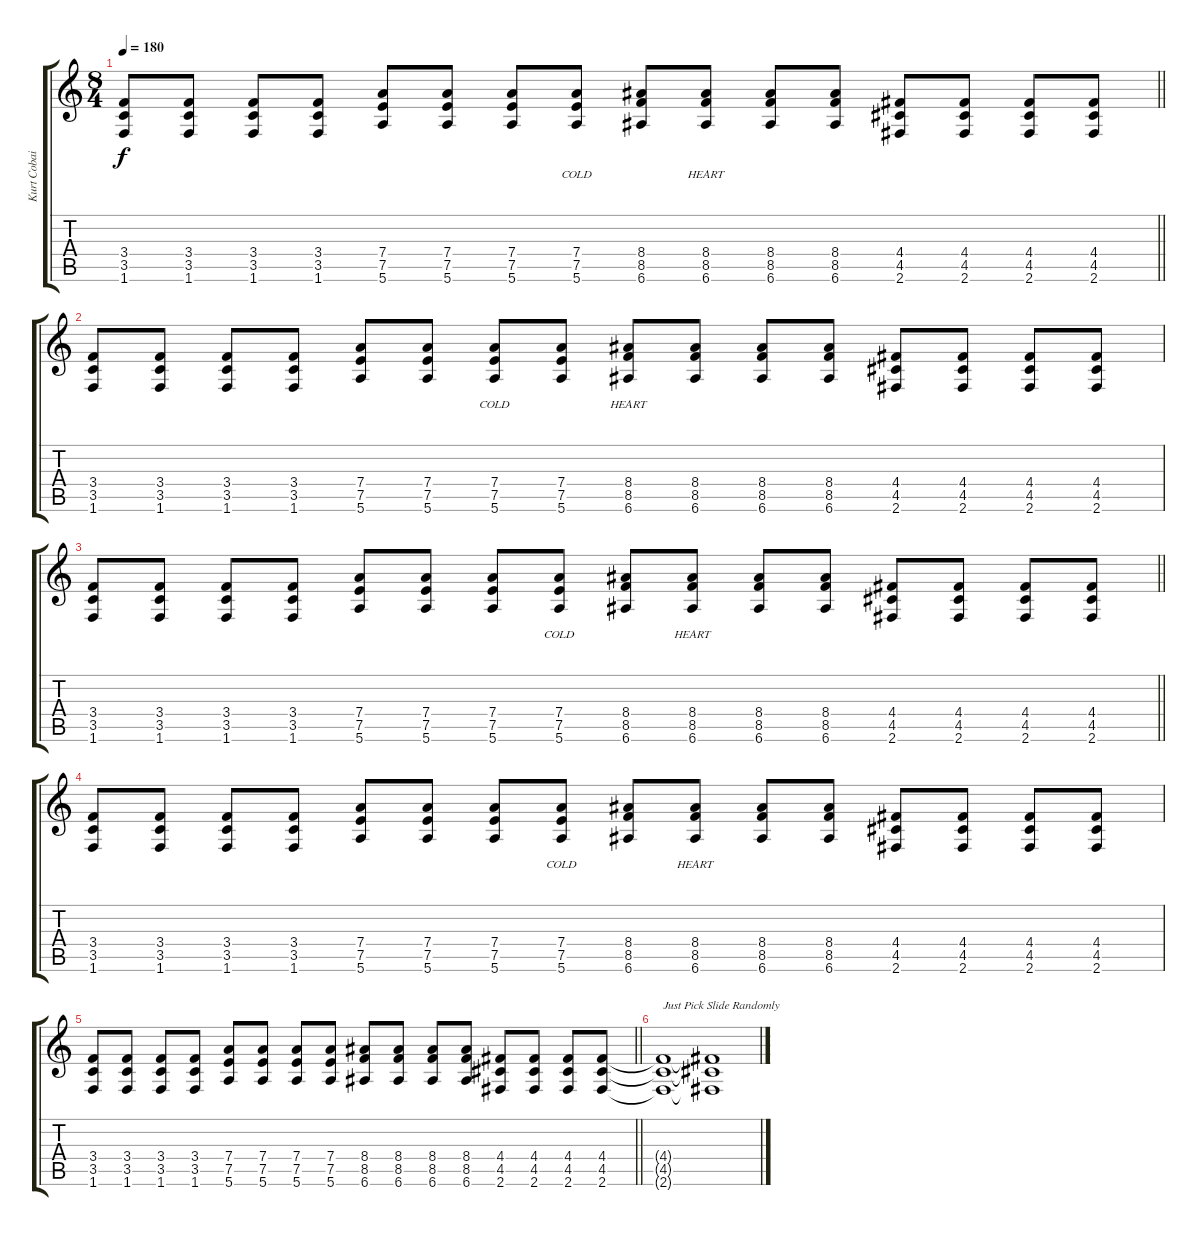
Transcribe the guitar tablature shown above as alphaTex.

\track ("Kurt Cobain" "Kurt Cobai") {instrument distortionguitar}
\staff {score tabs}
\tuning (E4 B3 G3 D3 A2 E2) {hide}
\ts (8 4)
\tempo 180
\clef g2
\barLineRight lightlight
\ks c
(3.4 3.5 1.6).8{lyrics (0 "") lyrics (1 "") lyrics (2 "") lyrics (3 "") lyrics (4 "") dy f} (3.4 3.5 1.6).8{lyrics (0 "") lyrics (1 "") lyrics (2 "") lyrics (3 "") lyrics (4 "")} (3.4 3.5 1.6).8{lyrics (0 "") lyrics (1 "") lyrics (2 "") lyrics (3 "") lyrics (4 "")} (3.4 3.5 1.6).8{lyrics (0 "") lyrics (1 "") lyrics (2 "") lyrics (3 "") lyrics (4 "")} (7.4 7.5 5.6).8{lyrics (0 "") lyrics (1 "") lyrics (2 "") lyrics (3 "") lyrics (4 "")} (7.4 7.5 5.6).8{lyrics (0 "") lyrics (1 "") lyrics (2 "") lyrics (3 "") lyrics (4 "")} (7.4 7.5 5.6).8{lyrics (0 "") lyrics (1 "") lyrics (2 "") lyrics (3 "") lyrics (4 "")} (7.4 7.5 5.6).8{lyrics (0 "COLD") lyrics (1 "") lyrics (2 "") lyrics (3 "") lyrics (4 "")} (8.4 8.5 6.6).8{lyrics (0 "") lyrics (1 "") lyrics (2 "") lyrics (3 "") lyrics (4 "")} (8.4 8.5 6.6).8{lyrics (0 "HEART") lyrics (1 "") lyrics (2 "") lyrics (3 "") lyrics (4 "")} (8.4 8.5 6.6).8{lyrics (0 "") lyrics (1 "") lyrics (2 "") lyrics (3 "") lyrics (4 "")} (8.4 8.5 6.6).8{lyrics (0 "") lyrics (1 "") lyrics (2 "") lyrics (3 "") lyrics (4 "")} (4.4 4.5 2.6).8{lyrics (0 "") lyrics (1 "") lyrics (2 "") lyrics (3 "") lyrics (4 "")} (4.4 4.5 2.6).8{lyrics (0 "") lyrics (1 "") lyrics (2 "") lyrics (3 "") lyrics (4 "")} (4.4 4.5 2.6).8{lyrics (0 "") lyrics (1 "") lyrics (2 "") lyrics (3 "") lyrics (4 "")} (4.4 4.5 2.6).8{lyrics (0 "") lyrics (1 "") lyrics (2 "") lyrics (3 "") lyrics (4 "")} |
(3.4 3.5 1.6).8{lyrics (0 "") lyrics (1 "") lyrics (2 "") lyrics (3 "") lyrics (4 "")} (3.4 3.5 1.6).8{lyrics (0 "") lyrics (1 "") lyrics (2 "") lyrics (3 "") lyrics (4 "")} (3.4 3.5 1.6).8{lyrics (0 "") lyrics (1 "") lyrics (2 "") lyrics (3 "") lyrics (4 "")} (3.4 3.5 1.6).8{lyrics (0 "") lyrics (1 "") lyrics (2 "") lyrics (3 "") lyrics (4 "")} (7.4 7.5 5.6).8{lyrics (0 "") lyrics (1 "") lyrics (2 "") lyrics (3 "") lyrics (4 "")} (7.4 7.5 5.6).8{lyrics (0 "") lyrics (1 "") lyrics (2 "") lyrics (3 "") lyrics (4 "")} (7.4 7.5 5.6).8{lyrics (0 "COLD") lyrics (1 "") lyrics (2 "") lyrics (3 "") lyrics (4 "")} (7.4 7.5 5.6).8{lyrics (0 "") lyrics (1 "") lyrics (2 "") lyrics (3 "") lyrics (4 "")} (8.4 8.5 6.6).8{lyrics (0 "HEART") lyrics (1 "") lyrics (2 "") lyrics (3 "") lyrics (4 "")} (8.4 8.5 6.6).8{lyrics (0 "") lyrics (1 "") lyrics (2 "") lyrics (3 "") lyrics (4 "")} (8.4 8.5 6.6).8{lyrics (0 "") lyrics (1 "") lyrics (2 "") lyrics (3 "") lyrics (4 "")} (8.4 8.5 6.6).8{lyrics (0 "") lyrics (1 "") lyrics (2 "") lyrics (3 "") lyrics (4 "")} (4.4 4.5 2.6).8{lyrics (0 "") lyrics (1 "") lyrics (2 "") lyrics (3 "") lyrics (4 "")} (4.4 4.5 2.6).8{lyrics (0 "") lyrics (1 "") lyrics (2 "") lyrics (3 "") lyrics (4 "")} (4.4 4.5 2.6).8{lyrics (0 "") lyrics (1 "") lyrics (2 "") lyrics (3 "") lyrics (4 "")} (4.4 4.5 2.6).8{lyrics (0 "") lyrics (1 "") lyrics (2 "") lyrics (3 "") lyrics (4 "")} |
\barLineRight lightlight
(3.4 3.5 1.6).8{lyrics (0 "") lyrics (1 "") lyrics (2 "") lyrics (3 "") lyrics (4 "")} (3.4 3.5 1.6).8{lyrics (0 "") lyrics (1 "") lyrics (2 "") lyrics (3 "") lyrics (4 "")} (3.4 3.5 1.6).8{lyrics (0 "") lyrics (1 "") lyrics (2 "") lyrics (3 "") lyrics (4 "")} (3.4 3.5 1.6).8{lyrics (0 "") lyrics (1 "") lyrics (2 "") lyrics (3 "") lyrics (4 "")} (7.4 7.5 5.6).8{lyrics (0 "") lyrics (1 "") lyrics (2 "") lyrics (3 "") lyrics (4 "")} (7.4 7.5 5.6).8{lyrics (0 "") lyrics (1 "") lyrics (2 "") lyrics (3 "") lyrics (4 "")} (7.4 7.5 5.6).8{lyrics (0 "") lyrics (1 "") lyrics (2 "") lyrics (3 "") lyrics (4 "")} (7.4 7.5 5.6).8{lyrics (0 "COLD") lyrics (1 "") lyrics (2 "") lyrics (3 "") lyrics (4 "")} (8.4 8.5 6.6).8{lyrics (0 "") lyrics (1 "") lyrics (2 "") lyrics (3 "") lyrics (4 "")} (8.4 8.5 6.6).8{lyrics (0 "HEART") lyrics (1 "") lyrics (2 "") lyrics (3 "") lyrics (4 "")} (8.4 8.5 6.6).8{lyrics (0 "") lyrics (1 "") lyrics (2 "") lyrics (3 "") lyrics (4 "")} (8.4 8.5 6.6).8{lyrics (0 "") lyrics (1 "") lyrics (2 "") lyrics (3 "") lyrics (4 "")} (4.4 4.5 2.6).8{lyrics (0 "") lyrics (1 "") lyrics (2 "") lyrics (3 "") lyrics (4 "")} (4.4 4.5 2.6).8{lyrics (0 "") lyrics (1 "") lyrics (2 "") lyrics (3 "") lyrics (4 "")} (4.4 4.5 2.6).8{lyrics (0 "") lyrics (1 "") lyrics (2 "") lyrics (3 "") lyrics (4 "")} (4.4 4.5 2.6).8{lyrics (0 "") lyrics (1 "") lyrics (2 "") lyrics (3 "") lyrics (4 "")} |
(3.4 3.5 1.6).8{lyrics (0 "") lyrics (1 "") lyrics (2 "") lyrics (3 "") lyrics (4 "")} (3.4 3.5 1.6).8{lyrics (0 "") lyrics (1 "") lyrics (2 "") lyrics (3 "") lyrics (4 "")} (3.4 3.5 1.6).8{lyrics (0 "") lyrics (1 "") lyrics (2 "") lyrics (3 "") lyrics (4 "")} (3.4 3.5 1.6).8{lyrics (0 "") lyrics (1 "") lyrics (2 "") lyrics (3 "") lyrics (4 "")} (7.4 7.5 5.6).8{lyrics (0 "") lyrics (1 "") lyrics (2 "") lyrics (3 "") lyrics (4 "")} (7.4 7.5 5.6).8{lyrics (0 "") lyrics (1 "") lyrics (2 "") lyrics (3 "") lyrics (4 "")} (7.4 7.5 5.6).8{lyrics (0 "") lyrics (1 "") lyrics (2 "") lyrics (3 "") lyrics (4 "")} (7.4 7.5 5.6).8{lyrics (0 "COLD") lyrics (1 "") lyrics (2 "") lyrics (3 "") lyrics (4 "")} (8.4 8.5 6.6).8{lyrics (0 "") lyrics (1 "") lyrics (2 "") lyrics (3 "") lyrics (4 "")} (8.4 8.5 6.6).8{lyrics (0 "HEART") lyrics (1 "") lyrics (2 "") lyrics (3 "") lyrics (4 "")} (8.4 8.5 6.6).8 (8.4 8.5 6.6).8 (4.4 4.5 2.6).8 (4.4 4.5 2.6).8 (4.4 4.5 2.6).8 (4.4 4.5 2.6).8 |
\barLineRight lightlight
(3.4 3.5 1.6).8 (3.4 3.5 1.6).8 (3.4 3.5 1.6).8 (3.4 3.5 1.6).8 (7.4 7.5 5.6).8 (7.4 7.5 5.6).8 (7.4 7.5 5.6).8 (7.4 7.5 5.6).8 (8.4 8.5 6.6).8 (8.4 8.5 6.6).8 (8.4 8.5 6.6).8 (8.4 8.5 6.6).8 (4.4 4.5 2.6).8 (4.4 4.5 2.6).8 (4.4 4.5 2.6).8 (4.4 4.5 2.6).8 |
(4.4{t} 4.5{t} 2.6{t}).1{txt "Just Pick Slide Randomly"} (4.4{t} 4.5{t} 2.6{t}).1
